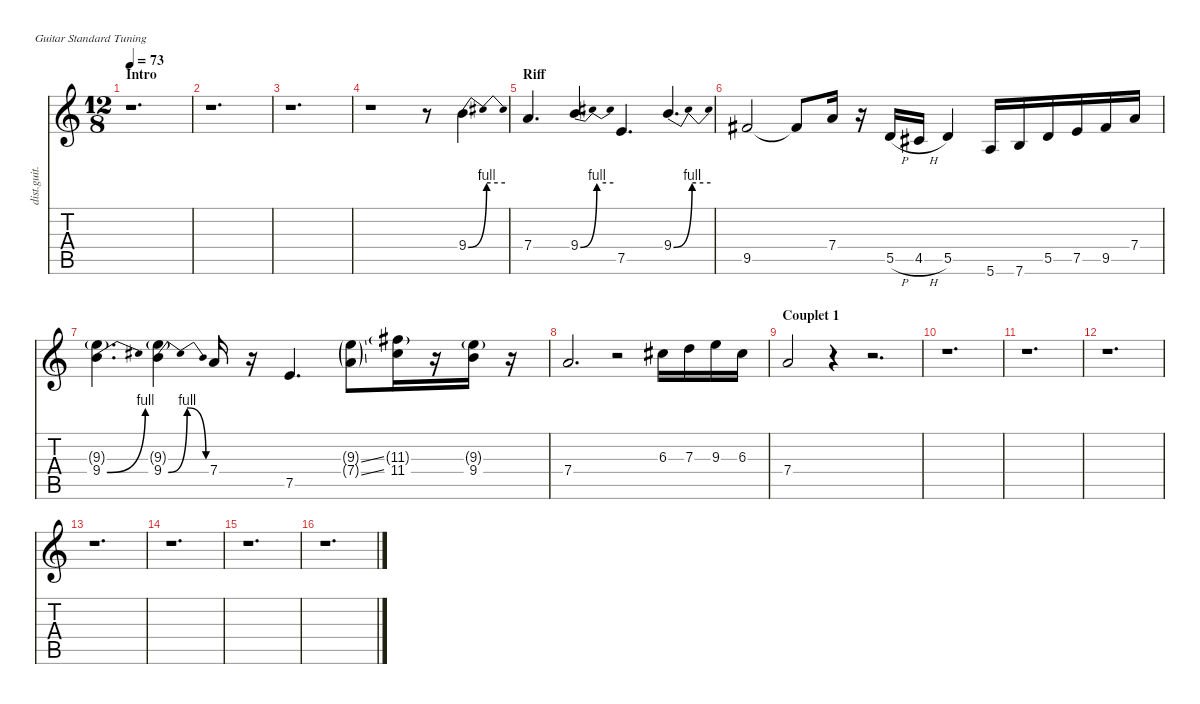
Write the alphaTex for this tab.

\defaultSystemsLayout 4
\hideDynamics
\bracketExtendMode nobrackets
\otherSystemsTrackNameOrientation horizontal
\track ("Guitar (lead)" "dist.guit.") {instrument distortionguitar}
\staff {score tabs}
\tuning (E4 B3 G3 D3 A2 E2)
\ts (12 8)
\section ("" "Intro")
\tempo 73
\clef g2
\ks c
r.1{d dy f instrument distortionguitar beam Down} |
r.1{d beam Down} |
r.1{d beam Down} |
r.1{beam Down} r.8{beam Down} 9.4{be (bendrelease 0 0 4.999999799999999 4 47.0000016 4 34.0000008 0)}.4{d beam Down} |
\section ("" "Riff")
7.4.4{d beam Up} 9.4{be (bendrelease 0 0 4.999999799999999 4 47.0000016 4 34.0000008 0)}.4{d beam Up} 7.5.4{d beam Up} 9.4{be (bendrelease 0 0 3 4 44.0000016 4 9 0)}.4{d beam Up} |
9.5{acc #}.2{beam Up} 9.5{t acc #}.8{beam Up} 7.4.16{beam Up} r.16{beam Up} 5.5{h}.16{beam Up} 4.5{h acc #}.16{beam Up} 5.5.4{beam Up} 5.6.16{beam Up} 7.6.16{beam Up} 5.5.16{beam Up} 7.5.16{beam Up} 9.5{acc #}.16{beam Up} 7.4.16{beam Up} |
(9.3{g} 9.4{be (bend 0 0 30 4)}).4{d beam Down} (9.3{g} 9.4{be (bendrelease 0 0 15 4 30 4 45 0)}).4{beam Down} 7.4.16{beam Up} r.16{beam Up} 7.5.4{d beam Up} (9.3{ss g} 7.4{ss g}).8{dy mf beam Down} (11.3{g acc #} 11.4{acc #}).16{dy f beam Down} r.16{beam Down} (9.3{g} 9.4).16{beam Down} r.16{beam Down} |
7.4.2{d beam Up} r.2{beam Up} 6.3{acc #}.16{beam Down} 7.3.16{beam Down} 9.3.16{beam Down} 6.3{acc #}.16{beam Down} |
\section ("" "Couplet 1")
7.4.2{beam Up} r.4{beam Up} r.2{d beam Up} |
r.1{d beam Down} |
r.1{d beam Down} |
r.1{d beam Down} |
r.1{d beam Down} |
r.1{d beam Down} |
r.1{d beam Down} |
r.1{d beam Down}
